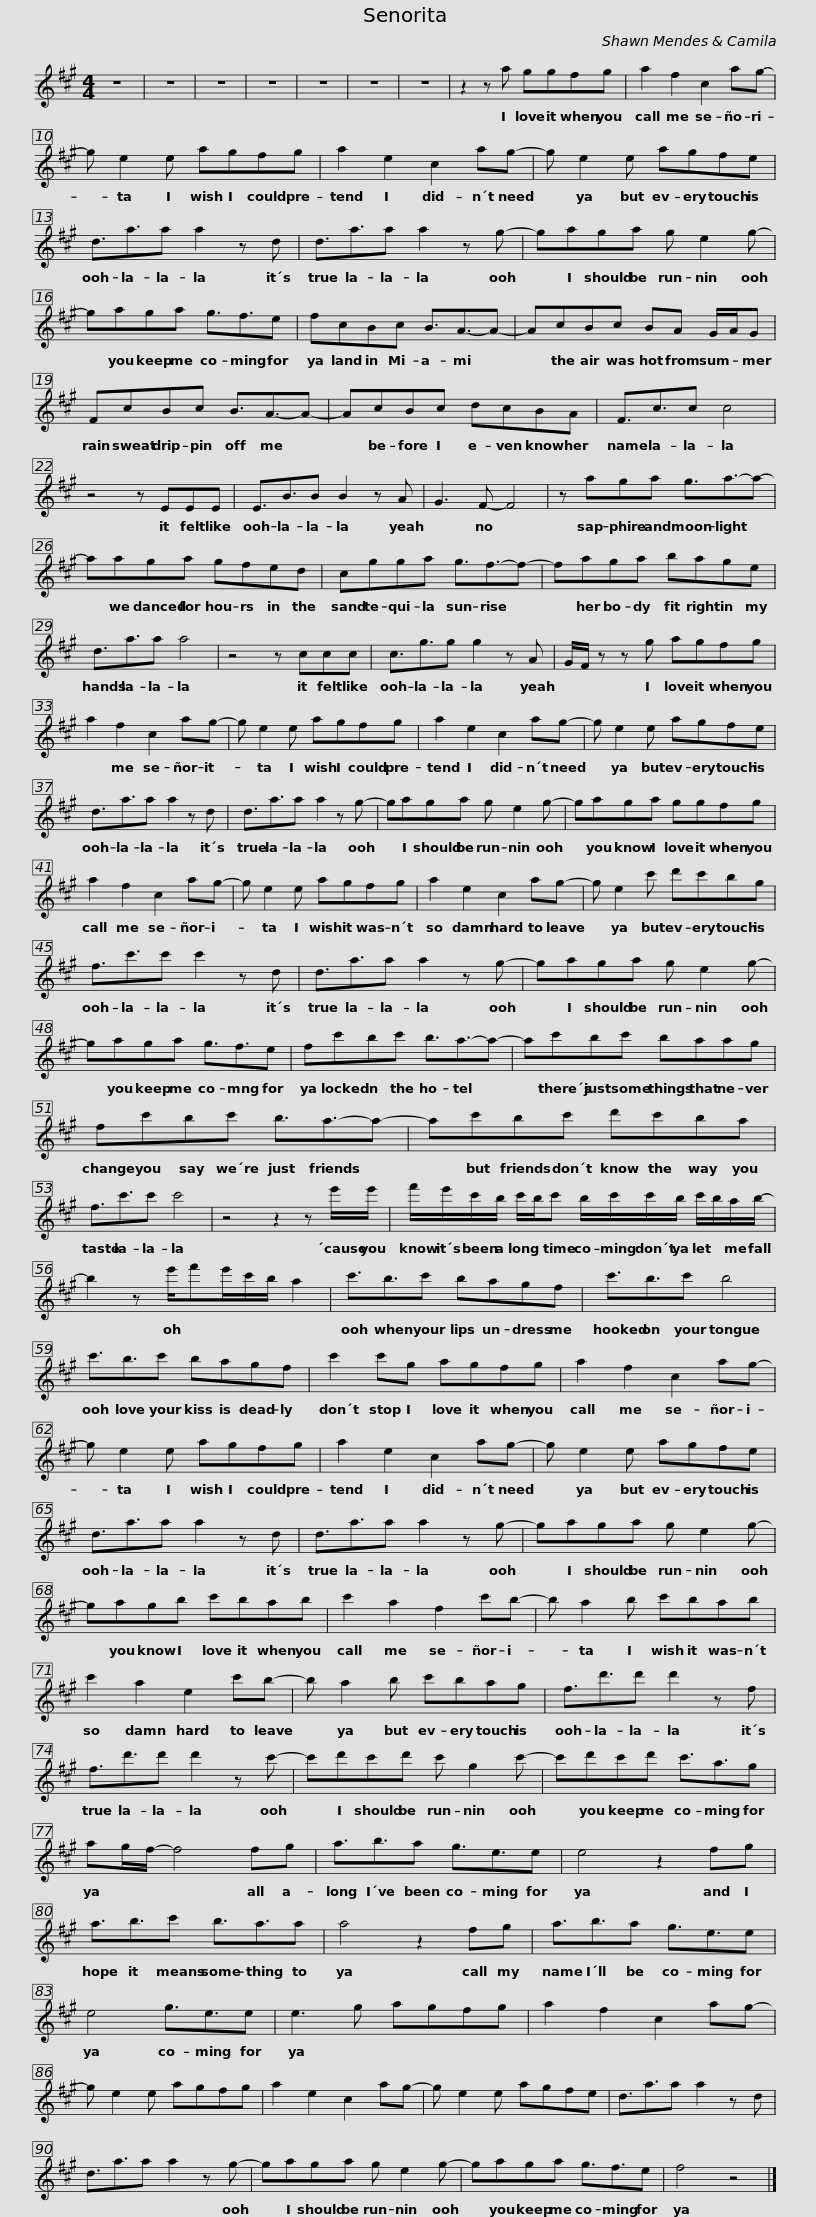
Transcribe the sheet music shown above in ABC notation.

X:1
L:1/8
M:4/4
I:linebreak $
K:none
V:1 treble transpose=-9
V:1
[K:A] z8 | z8 | z8 | z8 | z8 | %5
 z8 | z8 | z2 z a ggfg | a2 f2 c2 ag- |$ g e2 e agfg | %10
 a2 e2 c2 ag- | g e2 e agfe | d3/2a3/2a a2 z d |$ d3/2a3/2a a2 z g- | gaga g e2 g- | %15
 gaga g3/2f3/2e | fcBc B3/2A3/2-A- |$ AcBc BA G/A/G | FcBc B3/2A3/2-A- | AcBc dcBA |$ %20
 F3/2c3/2c c4 | z4 z EEE | E3/2B3/2B B2 z A | G3 F- F4 | z aga g3/2a3/2-a- |$ %25
 aaga gfed | cgga g3/2f3/2-f- | faga bage | d3/2a3/2a a4 |$ z4 z ccc | %30
 c3/2g3/2g g2 z A | G/F/ z z g agfg | a2 f2 c2 ag- |$ g e2 e agfg | a2 e2 c2 ag- | %35
 g e2 e agfe | d3/2a3/2a a2 z d |$ d3/2a3/2a a2 z g- | gaga g e2 g- | gaga ggfg | %40
 a2 f2 c2 ag- |$ g e2 e agfg | a2 e2 c2 ag- | g e2 c' d'c'bg | f3/2c'3/2c' c'2 z d |$ %45
 d3/2a3/2a a2 z g- | gaga g e2 g- | gaga g3/2f3/2e | fc'bc' b3/2a3/2-a- |$ ac'bc' baag | %50
 fc'bc' b3/2a3/2-a- |$ ac'bc' d'c'ba | f3/2c'3/2c' c'4 | z4 z2 z e'/e'/ |$ f'/e'/c'/b/ c'/b/c' b/c'/c'/b/ c'/b/a/b/- | %55
 b2 z e'/f'e'/c'/b/ a2 |$ c'3/2b3/2c' bagf | c'3/2b3/2c' b4 | c'3/2b3/2c' bagf |$ c'2 c'g agfg | %60
 a2 f2 c2 ag- | g e2 e agfg | a2 e2 c2 ag- |$ g e2 e agfe | d3/2a3/2a a2 z d | %65
 d3/2a3/2a a2 z g- | gaga g e2 g- |$ gagb c'bab | c'2 a2 f2 c'b- | b a2 b c'bab | %70
 c'2 a2 e2 c'b- |$ b a2 b c'bag | f3/2d'3/2d' d'2 z f | f3/2d'3/2d' d'2 z c'- | c'd'c'd' c' g2 c'- |$ %75
 c'd'c'd' c'3/2a3/2g | ag/f/- f4 fg | a3/2b3/2a g3/2e3/2e | e4 z2 fg |$ a3/2b3/2c' b3/2a3/2a | %80
 a4 z2 fg | a3/2b3/2a g3/2e3/2e | e4 g3/2e3/2e | e3 g agfg |$ a2 f2 c2 ag- | %85
 g e2 e agfg | a2 e2 c2 ag- | g e2 e agfe | d3/2a3/2a a2 z d | d3/2a3/2a a2 z g- |$ %90
 gaga g e2 g- | gaga g3/2f3/2e | f4 z4 |] %93
